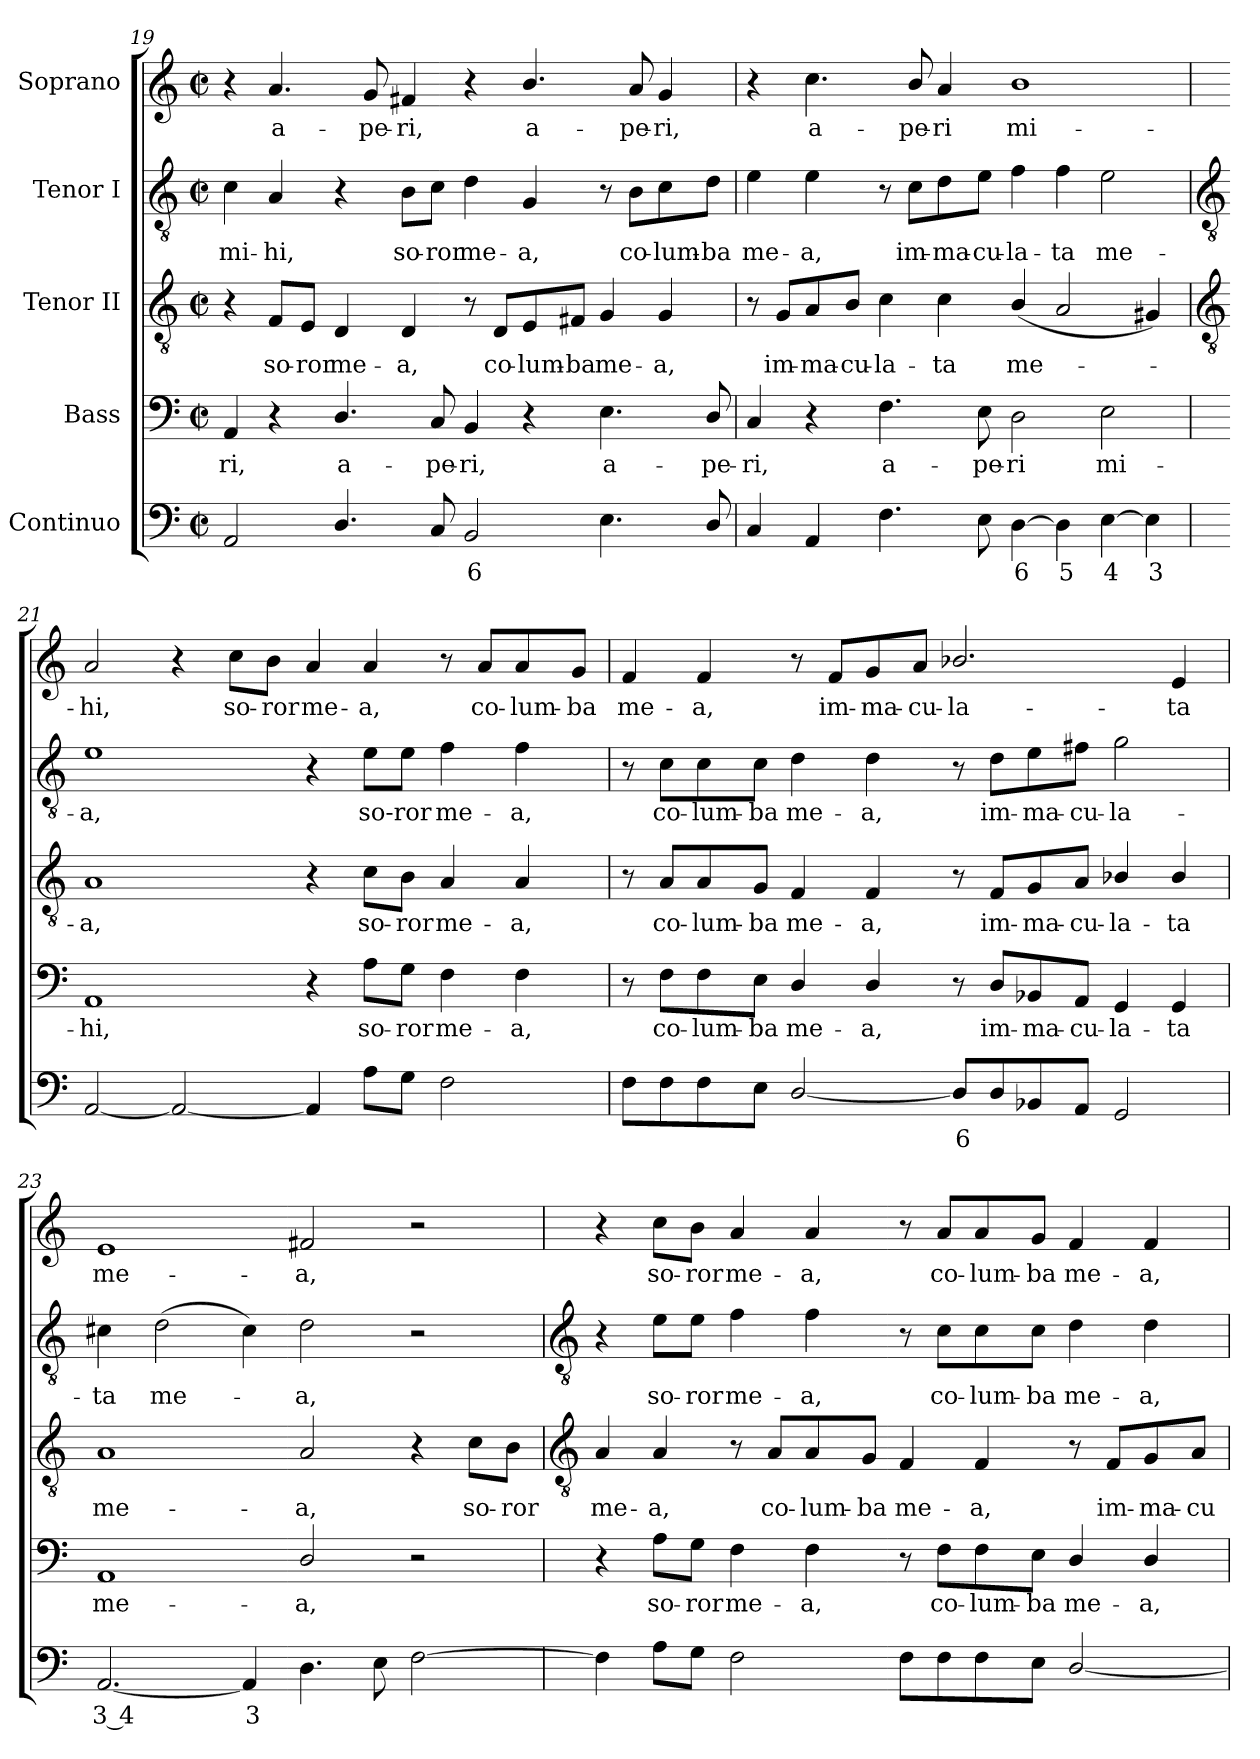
**kern	**text	**kern	**text	**kern	**text	**kern	**text	**kern	**text
*part5	*part5	*part4	*part4	*part3	*part3	*part2	*part2	*part1	*part1
*staff5	*staff5	*staff4	*staff4	*staff3	*staff3	*staff2	*staff2	*staff1	*staff1
*I"Continuo	*	*I"Bass	*	*I"Tenor II	*	*I"Tenor I	*	*I"Soprano	*
!!LO:LB:g=z
*clefF4	*	*clefF4	*	*clefGv2	*	*clefGv2	*	*clefG2	*
*k[]	*	*k[]	*	*k[]	*	*k[]	*	*k[]	*
*C:	*	*C:	*	*C:	*	*C:	*	*C:	*
*M4/2	*	*M4/2	*	*M4/2	*	*M4/2	*	*M4/2	*
*met(c|)	*	*met(c|)	*	*met(c|)	*	*met(c|)	*	*met(c|)	*
=19	=19	=19	=19	=19	=19	=19	=19	=19	=19
!	!	!	!LO:LY:b	!	!	!	!LO:LY:b	!	!
2AA	.	4AA	-ri,	4r	.	4c	mi-	4r	.
!	!	!	!	!	!LO:LY:b	!	!LO:LY:b	!	!LO:LY:b
.	.	4r	.	8F/L	so-	4A	-hi,	4.a	a-
!	!	!	!	!	!LO:LY:b	!	!	!	!
.	.	.	.	8E/J	-ror	.	.	.	.
!	!	!	!LO:LY:b	!	!LO:LY:b	!	!	!	!
4.D/	.	4.D/	a-	4D	me-	4r	.	.	.
!	!	!	!	!	!	!	!	!	!LO:LY:b
.	.	.	.	.	.	.	.	8g	-pe-
!	!	!	!	!	!LO:LY:b	!	!LO:LY:b	!	!LO:LY:b
.	.	.	.	4D	-a,	8B\L	so-	4f#X	-ri,
!	!	!	!LO:LY:b	!	!	!	!LO:LY:b	!	!
8C	.	8C	-pe-	.	.	8c\J	-ror	.	.
!	!LO:LY:b	!	!LO:LY:b	!	!	!	!LO:LY:b	!	!
2BB	6	4BB	-ri,	8r	.	4d	me-	4r	.
!	!	!	!	!	!LO:LY:b	!	!	!	!
.	.	.	.	8D/L	co-	.	.	.	.
!	!	!	!	!	!LO:LY:b	!	!LO:LY:b	!	!LO:LY:b
.	.	4r	.	8E/	-lum-	4G	-a,	4.b/	a-
!	!	!	!	!	!LO:LY:b	!	!	!	!
.	.	.	.	8F#X/J	-ba	.	.	.	.
!	!	!	!LO:LY:b	!	!LO:LY:b	!	!	!	!
4.E	.	4.E	a-	4G	me-	8r	.	.	.
!	!	!	!	!	!	!	!LO:LY:b	!	!LO:LY:b
.	.	.	.	.	.	8B\L	co-	8a	-pe-
!	!	!	!	!	!LO:LY:b	!	!LO:LY:b	!	!LO:LY:b
.	.	.	.	4G	-a,	8c\	-lum-	4g	-ri,
!	!	!	!LO:LY:b	!	!	!	!LO:LY:b	!	!
8D/	.	8D/	-pe-	.	.	8d\J	-ba	.	.
=20	=20	=20	=20	=20	=20	=20	=20	=20	=20
!	!	!	!LO:LY:b	!	!	!	!LO:LY:b	!	!
4C	.	4C	-ri,	8r	.	4e	me-	4r	.
!	!	!	!	!	!LO:LY:b	!	!	!	!
.	.	.	.	8G/L	im-	.	.	.	.
!	!	!	!	!	!LO:LY:b	!	!LO:LY:b	!	!LO:LY:b
4AA	.	4r	.	8A/	-ma-	4e	-a,	4.cc	a-
!	!	!	!	!	!LO:LY:b	!	!	!	!
.	.	.	.	8B/J	-cu-	.	.	.	.
!	!	!	!LO:LY:b	!	!LO:LY:b	!	!	!	!
4.F	.	4.F	a-	4c	-la-	8r	.	.	.
!	!	!	!	!	!	!	!LO:LY:b	!	!LO:LY:b
.	.	.	.	.	.	8c\L	im-	8b/	-pe-
!	!	!	!	!	!LO:LY:b	!	!LO:LY:b	!	!LO:LY:b
.	.	.	.	4c	-ta	8d\	-ma-	4a	-ri
!	!	!	!LO:LY:b	!	!	!	!LO:LY:b	!	!
8E	.	8E	-pe-	.	.	8e\J	-cu-	.	.
!	!LO:LY:b	!	!LO:LY:b	!	!LO:LY:b	!	!LO:LY:b	!	!LO:LY:b
[4D	6	2D	-ri	(<4B/	me-	4f	-la-	1b	mi-
!	!LO:LY:b	!	!	!	!	!	!LO:LY:b	!	!
4D]	5	.	.	2A	.	4f	-ta	.	.
!	!LO:LY:b	!	!LO:LY:b	!	!	!	!LO:LY:b	!	!
[4E	4	2E	mi-	.	.	2e	me-	.	.
!	!LO:LY:b	!	!	!	!	!	!	!	!
4E]	3	.	.	4G#X)	.	.	.	.	.
!!LO:LB:g=z
=21	=21	=21	=21	=21	=21	=21	=21	=21	=21
*	*	*	*	*clefGv2	*	*clefGv2	*	*	*
!	!	!	!LO:LY:b	!	!LO:LY:b	!	!LO:LY:b	!	!LO:LY:b
[2AA	.	1AA	-hi,	1A	a,	1e	-a,	2a	-hi,
2AA_	.	.	.	.	.	.	.	4r	.
!	!	!	!	!	!	!	!	!	!LO:LY:b
.	.	.	.	.	.	.	.	8cc\L	so-
!	!	!	!	!	!	!	!	!	!LO:LY:b
.	.	.	.	.	.	.	.	8b\J	-ror
!	!	!	!	!	!	!	!	!	!LO:LY:b
4AA]	.	4r	.	4r	.	4r	.	4a	me-
!	!	!	!LO:LY:b	!	!LO:LY:b	!	!LO:LY:b	!	!LO:LY:b
8AL	.	8A\L	so-	8c\L	so-	8e\L	so-ror	4a	-a,
!	!	!	!LO:LY:b	!	!LO:LY:b	!	!	!	!
8GJ	.	8G\J	-ror	8B\J	-ror	8e\J	.	.	.
!	!	!	!LO:LY:b	!	!LO:LY:b	!	!LO:LY:b	!	!
2F	.	4F	me-	4A	me-	4f	me-	8r	.
!	!	!	!	!	!	!	!	!	!LO:LY:b
.	.	.	.	.	.	.	.	8a/L	co-
!	!	!	!LO:LY:b	!	!LO:LY:b	!	!LO:LY:b	!	!LO:LY:b
.	.	4F	-a,	4A	-a,	4f	-a,	8a/	-lum-
!	!	!	!	!	!	!	!	!	!LO:LY:b
.	.	.	.	.	.	.	.	8g/J	-ba
=22	=22	=22	=22	=22	=22	=22	=22	=22	=22
!	!	!	!	!	!	!	!	!	!LO:LY:b
8FL	.	8r	.	8r	.	8r	.	4f	me-
!	!	!	!LO:LY:b	!	!LO:LY:b	!	!LO:LY:b	!	!
8F	.	8F\L	co-	8A/L	co-	8c\L	co-	.	.
!	!	!	!LO:LY:b	!	!LO:LY:b	!	!LO:LY:b	!	!LO:LY:b
8F	.	8F\	-lum-	8A/	-lum-	8c\	-lum-	4f	-a,
!	!	!	!LO:LY:b	!	!LO:LY:b	!	!LO:LY:b	!	!
8EJ	.	8E\J	-ba	8G/J	-ba	8c\J	-ba	.	.
!	!	!	!LO:LY:b	!	!LO:LY:b	!	!LO:LY:b	!	!
[2D/	.	4D/	me-	4F	me-	4d	me-	8r	.
!	!	!	!	!	!	!	!	!	!LO:LY:b
.	.	.	.	.	.	.	.	8f/L	im-
!	!	!	!LO:LY:b	!	!LO:LY:b	!	!LO:LY:b	!	!LO:LY:b
.	.	4D/	-a,	4F	-a,	4d	-a,	8g/	-ma-
!	!	!	!	!	!	!	!	!	!LO:LY:b
.	.	.	.	.	.	.	.	8a/J	-cu-
!	!LO:LY:b	!	!	!	!	!	!	!	!LO:LY:b
8DL]	6	8r	.	8r	.	8r	.	2.b-X/	-la-
!	!	!	!LO:LY:b	!	!LO:LY:b	!	!LO:LY:b	!	!
8D	.	8D/L	im-	8F/L	im-	8d\L	im-	.	.
!	!	!	!LO:LY:b	!	!LO:LY:b	!	!LO:LY:b	!	!
8BB-X	.	8BB-X/	-ma-	8G/	-ma-	8e\	-ma-	.	.
!	!	!	!LO:LY:b	!	!LO:LY:b	!	!LO:LY:b	!	!
8AAJ	.	8AA/J	-cu-	8A/J	-cu-	8f#X\J	-cu-	.	.
!	!	!	!LO:LY:b	!	!LO:LY:b	!	!LO:LY:b	!	!
2GG	.	4GG	-la-	4B-X/	-la-	2g	-la-	.	.
!	!	!	!LO:LY:b	!	!LO:LY:b	!	!	!	!LO:LY:b
.	.	4GG	-ta	4B-/	-ta	.	.	4e	-ta
=23	=23	=23	=23	=23	=23	=23	=23	=23	=23
!	!LO:LY:b	!	!LO:LY:b	!	!LO:LY:b	!	!LO:LY:b	!	!LO:LY:b
[2.AA	3 4	1AA	me-	1A	me-	4c#X	-ta	1e	me-
!	!	!	!	!	!	!	!LO:LY:b	!	!
.	.	.	.	.	.	(>2d	me-	.	.
!	!LO:LY:b	!	!	!	!	!	!	!	!
4AA]	3	.	.	.	.	4c#)	.	.	.
!	!	!	!LO:LY:b	!	!LO:LY:b	!	!LO:LY:b	!	!LO:LY:b
4.D	.	2D/	-a,	2A	-a,	2d	a,	2f#X	-a,
8E	.	.	.	.	.	.	.	.	.
[2F	.	2r	.	4r	.	2r	.	2r	.
!	!	!	!	!	!LO:LY:b	!	!	!	!
.	.	.	.	8c\L	so-	.	.	.	.
!	!	!	!	!	!LO:LY:b	!	!	!	!
.	.	.	.	8B\J	-ror	.	.	.	.
!!LO:LB:g=z
=24	=24	=24	=24	=24	=24	=24	=24	=24	=24
*	*	*	*	*clefGv2	*	*clefGv2	*	*	*
!	!	!	!	!	!LO:LY:b	!	!	!	!
4F]	.	4r	.	4A	me-	4r	.	4r	.
!	!	!	!LO:LY:b	!	!LO:LY:b	!	!LO:LY:b	!	!LO:LY:b
8AL	.	8A\L	so-	4A	-a,	8e\L	so-	8cc\L	so-
!	!	!	!LO:LY:b	!	!	!	!LO:LY:b	!	!LO:LY:b
8GJ	.	8G\J	-ror	.	.	8e\J	-ror	8b\J	-ror
!	!	!	!LO:LY:b	!	!	!	!LO:LY:b	!	!LO:LY:b
2F	.	4F	me-	8r	.	4f	me-	4a	me-
!	!	!	!	!	!LO:LY:b	!	!	!	!
.	.	.	.	8A/L	co-	.	.	.	.
!	!	!	!LO:LY:b	!	!LO:LY:b	!	!LO:LY:b	!	!LO:LY:b
.	.	4F	-a,	8A/	-lum-	4f	-a,	4a	-a,
!	!	!	!	!	!LO:LY:b	!	!	!	!
.	.	.	.	8G/J	-ba	.	.	.	.
!	!	!	!	!	!LO:LY:b	!	!	!	!
8FL	.	8r	.	4F	me-	8r	.	8r	.
!	!	!	!LO:LY:b	!	!	!	!LO:LY:b	!	!LO:LY:b
8F	.	8F\L	co-	.	.	8c\L	co-	8a/L	co-
!	!	!	!LO:LY:b	!	!LO:LY:b	!	!LO:LY:b	!	!LO:LY:b
8F	.	8F\	-lum-	4F	-a,	8c\	-lum-	8a/	-lum-
!	!	!	!LO:LY:b	!	!	!	!LO:LY:b	!	!LO:LY:b
8EJ	.	8E\J	-ba	.	.	8c\J	-ba	8g/J	-ba
!	!	!	!LO:LY:b	!	!	!	!LO:LY:b	!	!LO:LY:b
[2D/	.	4D/	me-	8r	.	4d	me-	4f	me-
!	!	!	!	!	!LO:LY:b	!	!	!	!
.	.	.	.	8F/L	im-	.	.	.	.
!	!	!	!LO:LY:b	!	!LO:LY:b	!	!LO:LY:b	!	!LO:LY:b
.	.	4D/	-a,	8G/	-ma-	4d	-a,	4f	-a,
!	!	!	!	!	!LO:LY:b	!	!	!	!
.	.	.	.	8A/J	-cu-	.	.	.	.
=	=	=	=	=	=	=	=	=	=
*-	*-	*-	*-	*-	*-	*-	*-	*-	*-
